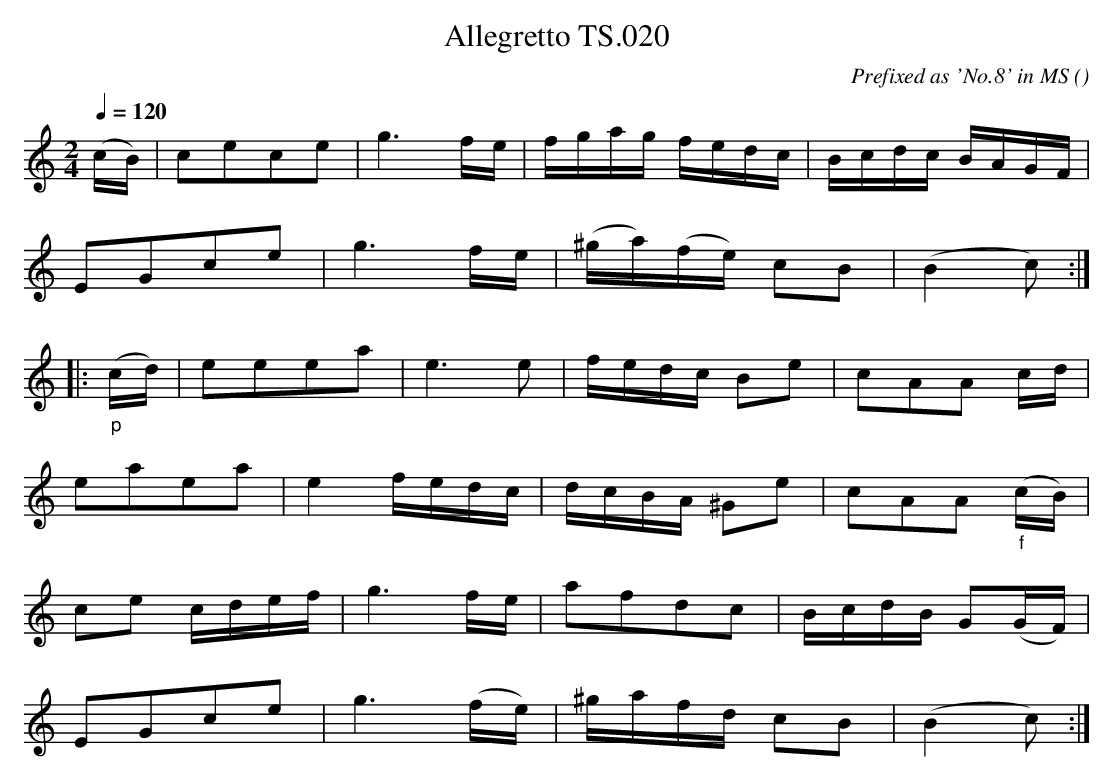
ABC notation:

X:1
T:Allegretto TS.020
M:2/4
L:1/16
Q:1/4=120
C:Prefixed as 'No.8' in MS
O:
K:C
(cB)|c2e2c2e2|g6fe|fgag fedc|Bcdc BAGF|
E2G2c2e2|g6fe|(^ga)(fe) c2B2|(B4c2):|
|:"_p"(cd)|e2e2e2a2|e6e2|fedc B2e2|c2A2A2 cd|
e2a2e2a2|e4 fedc|dcBA ^G2e2|c2A2A2 "_f"(cB)|
c2e2 cdef|g6fe|a2f2d2c2|BcdB G2(GF)|
E2G2c2e2|g6(fe)|^gafd c2B2|(B4c2):|]
